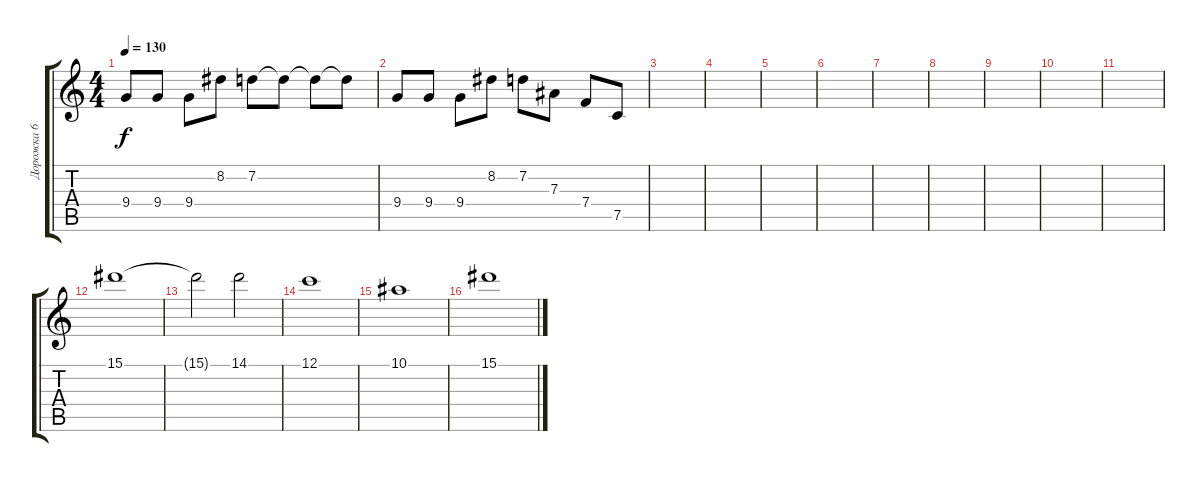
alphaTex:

\track ("Дорожка 6" "Дорожка 6") {instrument distortionguitar}
\staff {score tabs}
\tuning (C4 G3 Eb3 Bb2 F2 C2) {hide}
\ts (4 4)
\tempo 130
\clef g2
\ks c
9.4.8{dy f} 9.4.8 9.4.8 8.2.8 7.2.8 7.2{t}.8 7.2{t}.8 7.2{t}.8 |
9.4.8 9.4.8 9.4.8 8.2.8 7.2.8 7.3.8 7.4.8 7.5.8 |
|
|
|
|
|
|
|
|
|
15.1.1{volume 6} |
15.1{t}.2 14.1.2 |
12.1.1 |
10.1.1 |
15.1.1
